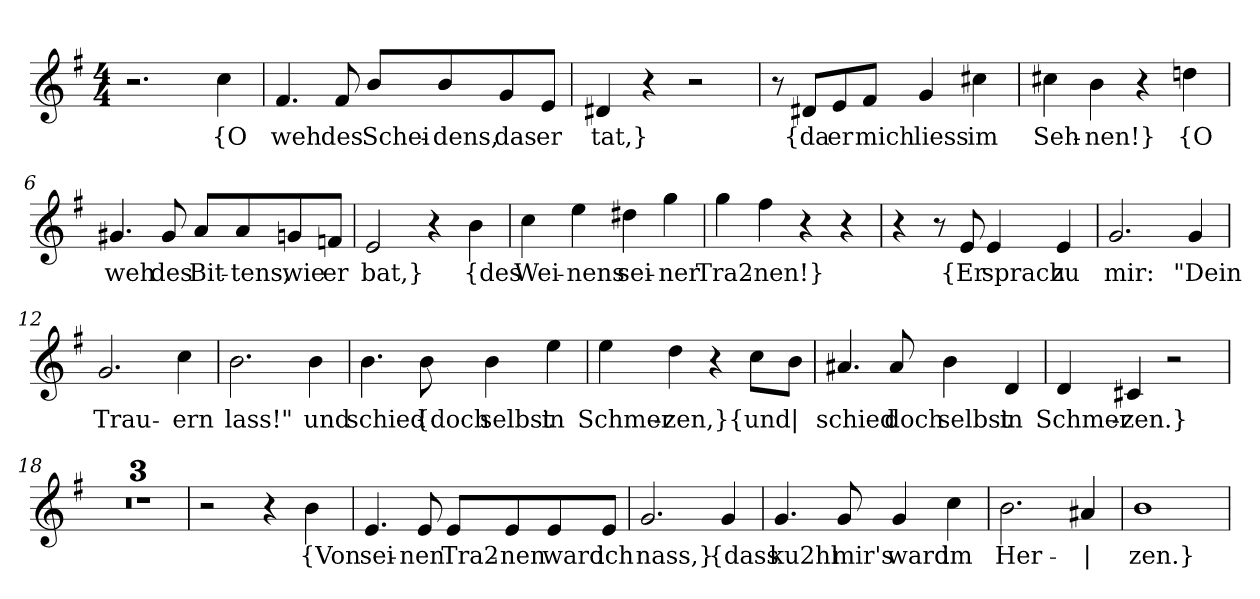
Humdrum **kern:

**kern	**text
*part1	*part1
*staff1	*staff1
*clefG2	*
*k[f#]	*
*M4/4	*
=1	=1
2.r	.
!	!LO:LY:b
4cc\	{O
=2	=2
!	!LO:LY:b
4.f#/	weh
!	!LO:LY:b
8f#/	des
!	!LO:LY:b
8b/L	Schei-
!	!LO:LY:b
8b/	-dens,
!	!LO:LY:b
8g/	das
!	!LO:LY:b
8e/J	er
=3	=3
!	!LO:LY:b
4d#X/	tat,}
4r	.
2r	.
=4	=4
8r	.
!	!LO:LY:b
8d#X/L	{da
!	!LO:LY:b
8e/	er
!	!LO:LY:b
8f#/J	mich
!	!LO:LY:b
4g/	liess
!	!LO:LY:b
4cc#X\	im
=5	=5
!	!LO:LY:b
4cc#X\	Seh-
!	!LO:LY:b
4b\	-nen!}
4r	.
!	!LO:LY:b
4ddn\	{O
!!LO:LB:g=z
=6	=6
!	!LO:LY:b
4.g#X/	weh
!	!LO:LY:b
8g#/	des
!	!LO:LY:b
8a/L	Bit-
!	!LO:LY:b
8a/	-tens,
!	!LO:LY:b
8gn/	wie
!	!LO:LY:b
8fn/J	er
=7	=7
!	!LO:LY:b
2e/	bat,}
4r	.
!	!LO:LY:b
4b\	{des
=8	=8
!	!LO:LY:b
4cc\	Wei-
!	!LO:LY:b
4ee\	-nens
!	!LO:LY:b
4dd#X\	sei-
!	!LO:LY:b
4gg\	-ner
=9	=9
!	!LO:LY:b
4gg\	Tra2-
!	!LO:LY:b
4ff#\	-nen!}
4r	.
4r	.
=10	=10
4r	.
8r	.
!	!LO:LY:b
8e/	{Er
!	!LO:LY:b
4e/	sprach
!	!LO:LY:b
4e/	zu
!!LO:LB:g=z
=11	=11
!	!LO:LY:b
2.g/	mir:
!	!LO:LY:b
4g/	"Dein
=12	=12
!	!LO:LY:b
2.g/	Trau-
!	!LO:LY:b
4cc\	-ern
=13	=13
!	!LO:LY:b
2.b\	lass!"
!	!LO:LY:b
4b\	und
=14	=14
!	!LO:LY:b
4.b\	schied
!	!LO:LY:b
8b\	{doch
!	!LO:LY:b
4b\	selbst
!	!LO:LY:b
4ee\	in
=15	=15
!	!LO:LY:b
4ee\	Schmer-
!	!LO:LY:b
4dd\	-zen,}
4r	.
!	!LO:LY:b
8cc\L	{und
!	!LO:LY:b
8b\J	|
!!LO:LB:g=z
=16	=16
!	!LO:LY:b
4.a#X/	schied
!	!LO:LY:b
8a#/	doch
!	!LO:LY:b
4b\	selbst
!	!LO:LY:b
4d/	in
=17	=17
!	!LO:LY:b
4d/	Schmer-
!	!LO:LY:b
4c#X/	-zen.}
2r	.
=18	=18
1r	.
=19	=19
1r	.
=20	=20
1r	.
=21	=21
2r	.
4r	.
!	!LO:LY:b
4b\	{Von
=22	=22
!	!LO:LY:b
4.e/	sei-
!	!LO:LY:b
8e/	-nen
!	!LO:LY:b
8e/L	Tra2-
!	!LO:LY:b
8e/	-nen
!	!LO:LY:b
8e/	ward
!	!LO:LY:b
8e/J	ich
!!LO:LB:g=z
=23	=23
!	!LO:LY:b
2.g/	nass,}
!	!LO:LY:b
4g/	{dass
=24	=24
!	!LO:LY:b
4.g/	ku2hl
!	!LO:LY:b
8g/	mir's
!	!LO:LY:b
4g/	ward
!	!LO:LY:b
4cc\	im
=25	=25
!	!LO:LY:b
2.b\	Her-
!	!LO:LY:b
4a#X/	|
=26	=26
!	!LO:LY:b
1b	-zen.}
=	=
*-	*-
